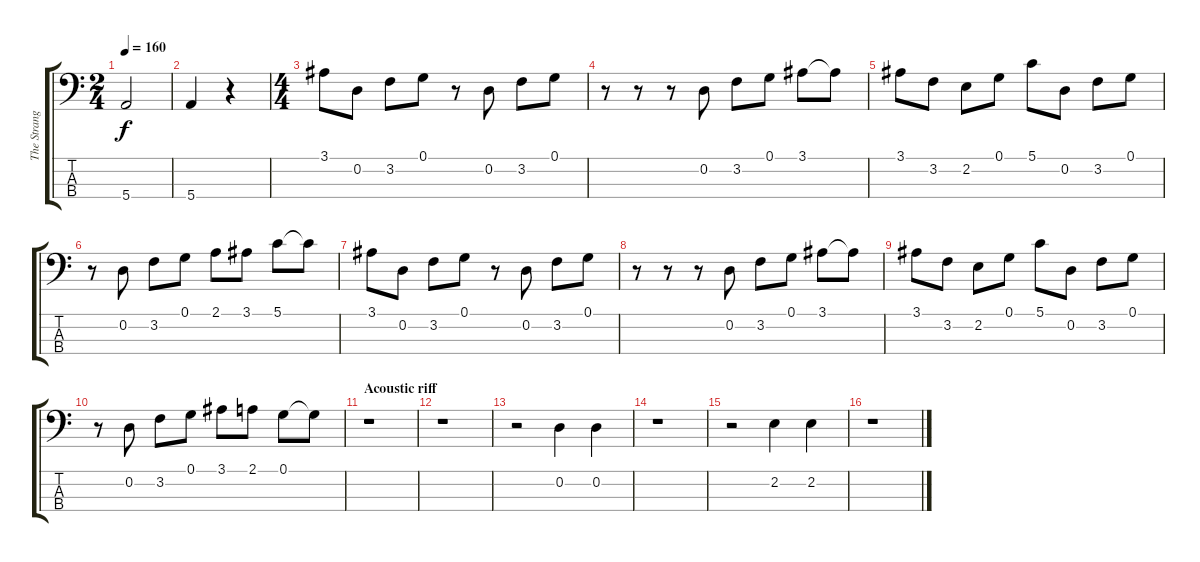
\track ("The Strange man (Bass)" "The Strang") {instrument electricbassfinger}
\staff {score tabs}
\tuning (G2 D2 A1 E1) {hide}
\ts (2 4)
\tempo 160
\clef f4
\ks c
5.4.2{dy f} |
5.4.4 r.4 |
\ts (4 4)
3.1.8 0.2.8 3.2.8 0.1.8 r.8 0.2.8 3.2.8 0.1.8 |
r.8 r.8 r.8 0.2.8 3.2.8 0.1.8 3.1.8 3.1{t}.8 |
3.1.8 3.2.8 2.2.8 0.1.8 5.1.8 0.2.8 3.2.8 0.1.8 |
r.8 0.2.8 3.2.8 0.1.8 2.1.8 3.1.8 5.1.8 5.1{t}.8 |
3.1.8 0.2.8 3.2.8 0.1.8 r.8 0.2.8 3.2.8 0.1.8 |
r.8 r.8 r.8 0.2.8 3.2.8 0.1.8 3.1.8 3.1{t}.8 |
3.1.8 3.2.8 2.2.8 0.1.8 5.1.8 0.2.8 3.2.8 0.1.8 |
r.8 0.2.8 3.2.8 0.1.8 3.1.8 2.1.8 0.1.8 0.1{t}.8 |
\section ("" "Acoustic riff")
r.1 |
r.1 |
r.2 0.2.4 0.2.4 |
r.1 |
r.2 2.2.4 2.2.4 |
r.1
